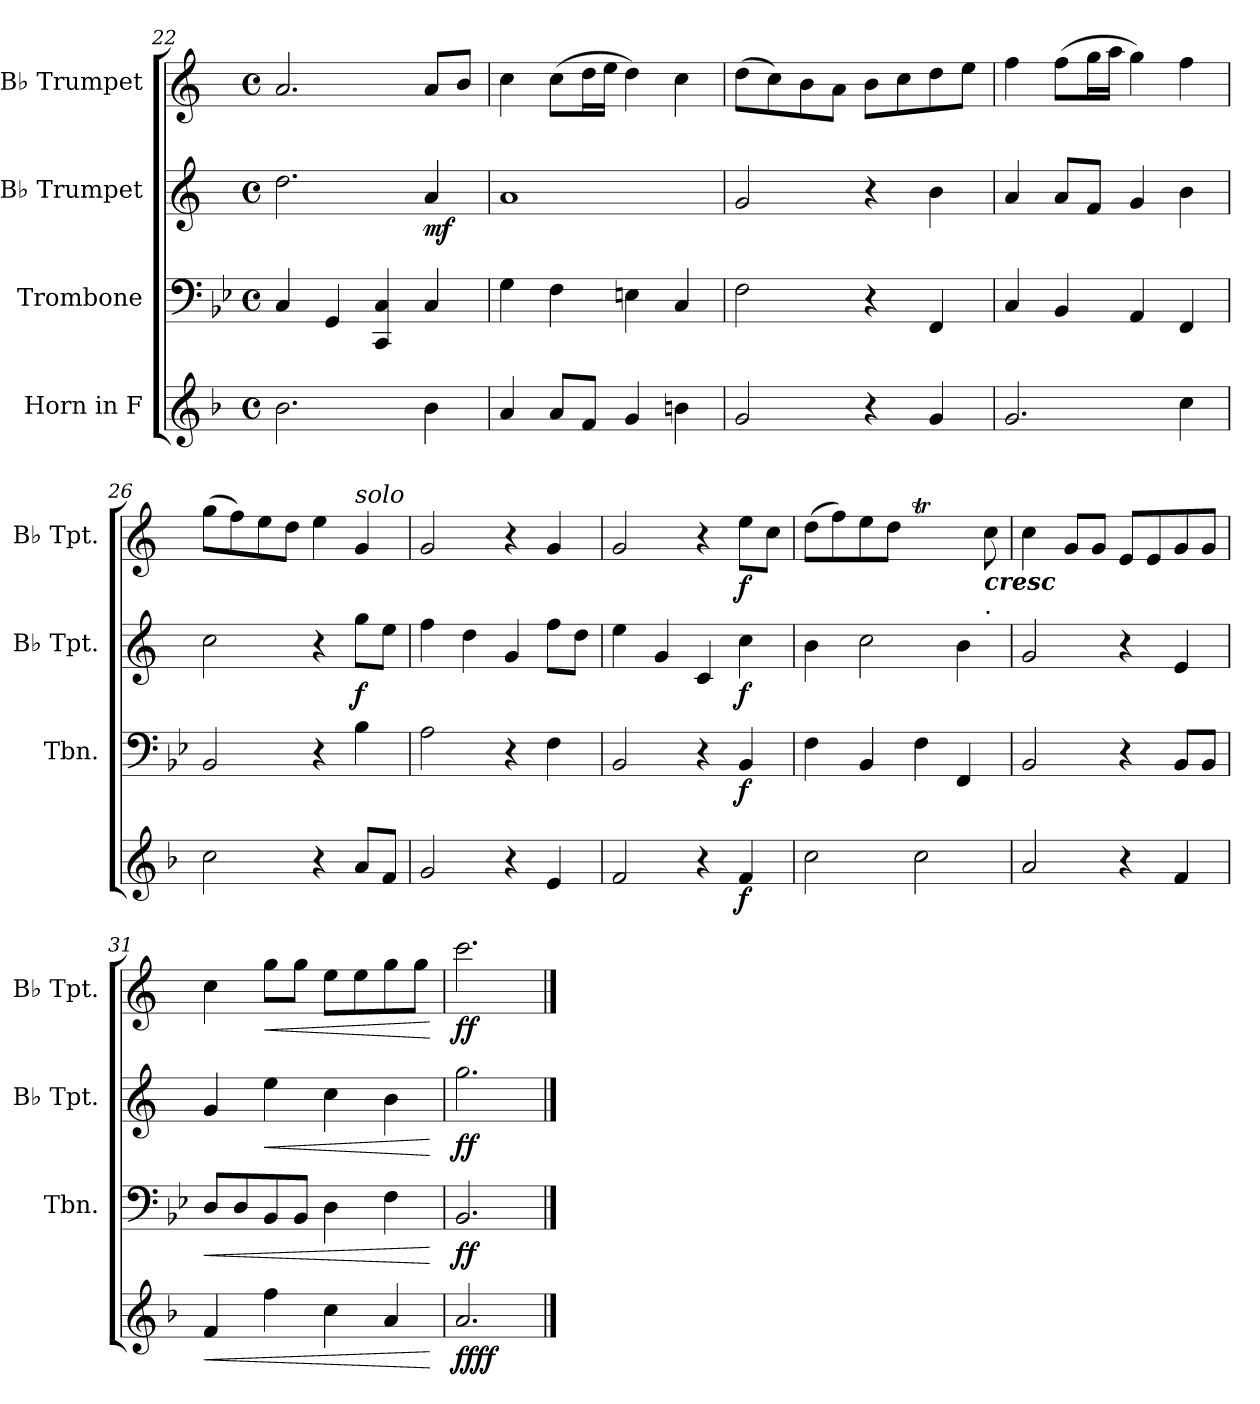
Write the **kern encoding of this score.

**kern	**dynam	**kern	**dynam	**kern	**dynam	**kern	**dynam
*part4	*part4	*part3	*part3	*part2	*part2	*part1	*part1
*staff4	*staff4	*staff3	*staff3	*staff2	*staff2	*staff1	*staff1
*I"Horn in F	*	*I"Trombone	*	*I"B♭ Trumpet	*	*I"B♭ Trumpet	*
*	*	*I'Tbn.	*	*I'B♭ Tpt.	*	*I'B♭ Tpt.	*
*clefG2	*	*clefF4	*	*clefG2	*	*clefG2	*
*ITrd4c7	*	*	*	*ITrd1c2	*	*ITrd1c2	*
*k[b-e-]	*	*k[b-e-]	*	*k[b-e-]	*	*k[b-e-]	*
*M4/4	*	*M4/4	*	*M4/4	*	*M4/4	*
*met(c)	*	*met(c)	*	*met(c)	*	*met(c)	*
=22	=22	=22	=22	=22	=22	=22	=22
2.e-\	.	4C/	.	2.cc\	.	2.g/	.
.	.	4GG/	.	.	.	.	.
.	.	4CC/ 4C/	.	.	.	.	.
!	!	!	!	!	!LO:DY:b	!	!
4e-\	.	4C/	.	4g/	mf	8g/L	.
.	.	.	.	.	.	8a/J	.
!!LO:LB:g=z
=23	=23	=23	=23	=23	=23	=23	=23
4d/	.	4G\	.	1g	.	4b-\	.
8d/L	.	4F\	.	.	.	(8b-\L	.
8B-/J	.	.	.	.	.	16cc\L	.
.	.	.	.	.	.	16dd\JJ	.
4c/	.	4En\	.	.	.	4cc\)	.
4en\	.	4C/	.	.	.	4b-\	.
=24	=24	=24	=24	=24	=24	=24	=24
2c/	.	2F\	.	2f/	.	(8cc\L	.
.	.	.	.	.	.	8b-\)	.
.	.	.	.	.	.	8a\	.
.	.	.	.	.	.	8g\J	.
4r	.	4r	.	4r	.	8a\L	.
.	.	.	.	.	.	8b-\	.
4c/	.	4FF/	.	4a\	.	8cc\	.
.	.	.	.	.	.	8dd\J	.
=25	=25	=25	=25	=25	=25	=25	=25
2.c/	.	4C/	.	4g/	.	4ee-\	.
.	.	4BB-/	.	8g/L	.	(8ee-\L	.
.	.	.	.	8e-/J	.	16ff\L	.
.	.	.	.	.	.	16gg\JJ	.
.	.	4AA/	.	4f/	.	4ff\)	.
4f\	.	4FF/	.	4a\	.	4ee-\	.
=26	=26	=26	=26	=26	=26	=26	=26
2f\	.	2BB-/	.	2b-\	.	(8ff\L	.
.	.	.	.	.	.	8ee-\)	.
.	.	.	.	.	.	8dd\	.
.	.	.	.	.	.	8cc\J	.
4r	.	4r	.	4r	.	4dd\	.
!	!	!	!	!	!	!LO:TX:a:i:t=solo	!
!	!	!	!	!	!LO:DY:b	!	!
8d/L	.	4B-\	.	8ff\L	f	4f/	.
8B-/J	.	.	.	8dd\J	.	.	.
=27	=27	=27	=27	=27	=27	=27	=27
2c/	.	2A\	.	4ee-\	.	2f/	.
.	.	.	.	4cc\	.	.	.
4r	.	4r	.	4f/	.	4r	.
4A/	.	4F\	.	8ee-\L	.	4f/	.
.	.	.	.	8cc\J	.	.	.
=28	=28	=28	=28	=28	=28	=28	=28
2B-/	.	2BB-/	.	4dd\	.	2f/	.
.	.	.	.	4f/	.	.	.
4r	.	4r	.	4B-/	.	4r	.
!	!LO:DY:b	!	!LO:DY:b	!	!LO:DY:b	!	!LO:DY:b
4B-/	f	4BB-/	f	4b-\	f	8dd\L	f
.	.	.	.	.	.	8b-\J	.
!!LO:PB:g=z
=29	=29	=29	=29	=29	=29	=29	=29
2f\	.	4F\	.	4a\	.	(8cc\L	.
.	.	.	.	.	.	8ee-\)	.
.	.	4BB-/	.	2b-\	.	8dd\	.
.	.	.	.	.	.	8cc\J	.
2f\	.	4F\	.	.	.	4.ccT\yy	.
.	.	4FF/	.	4a\	.	.	.
!	!	!	!	!	!	!LO:TX:b:Bi:t=cresc	!
!	!	!	!	!	!	!LO:TX:b:t=.	!
.	.	.	.	.	.	8b-\	.
=30	=30	=30	=30	=30	=30	=30	=30
2d/	.	2BB-/	.	2f/	.	4b-\	.
.	.	.	.	.	.	8f/L	.
.	.	.	.	.	.	8f/J	.
4r	.	4r	.	4r	.	8d/L	.
.	.	.	.	.	.	8d/	.
4B-/	.	8BB-/L	.	4d/	.	8f/	.
.	.	8BB-/J	.	.	.	8f/J	.
=31	=31	=31	=31	=31	=31	=31	=31
!	!LO:HP:b	!	!LO:HP:b	!	!	!	!
4B-/	<	8D/L	<	4f/	.	4b-\	.
.	.	8D/	.	.	.	.	.
!	!	!	!	!	!LO:HP:b	!	!LO:HP:b
4b-\	.	8BB-/	.	4dd\	<	8ff\L	<
.	.	8BB-/J	.	.	.	8ff\J	.
4f\	.	4D\	.	4b-\	.	8dd\L	.
.	.	.	.	.	.	8dd\	.
4d/	.	4F\	.	4a\	.	8ff\	.
.	.	.	.	.	.	8ff\J	.
.	[	.	[	.	[	.	[
=32	=32	=32	=32	=32	=32	=32	=32
!	!LO:DY:b	!	!	!	!	!	!
!	!LO:DY:n=1:b	!	!LO:DY:b	!	!LO:DY:b	!	!LO:DY:b
2.d/	ff ff	2.BB-/	ff	2.ff\	ff	2.bb-\	ff
==	==	==	==	==	==	==	==
*-	*-	*-	*-	*-	*-	*-	*-
